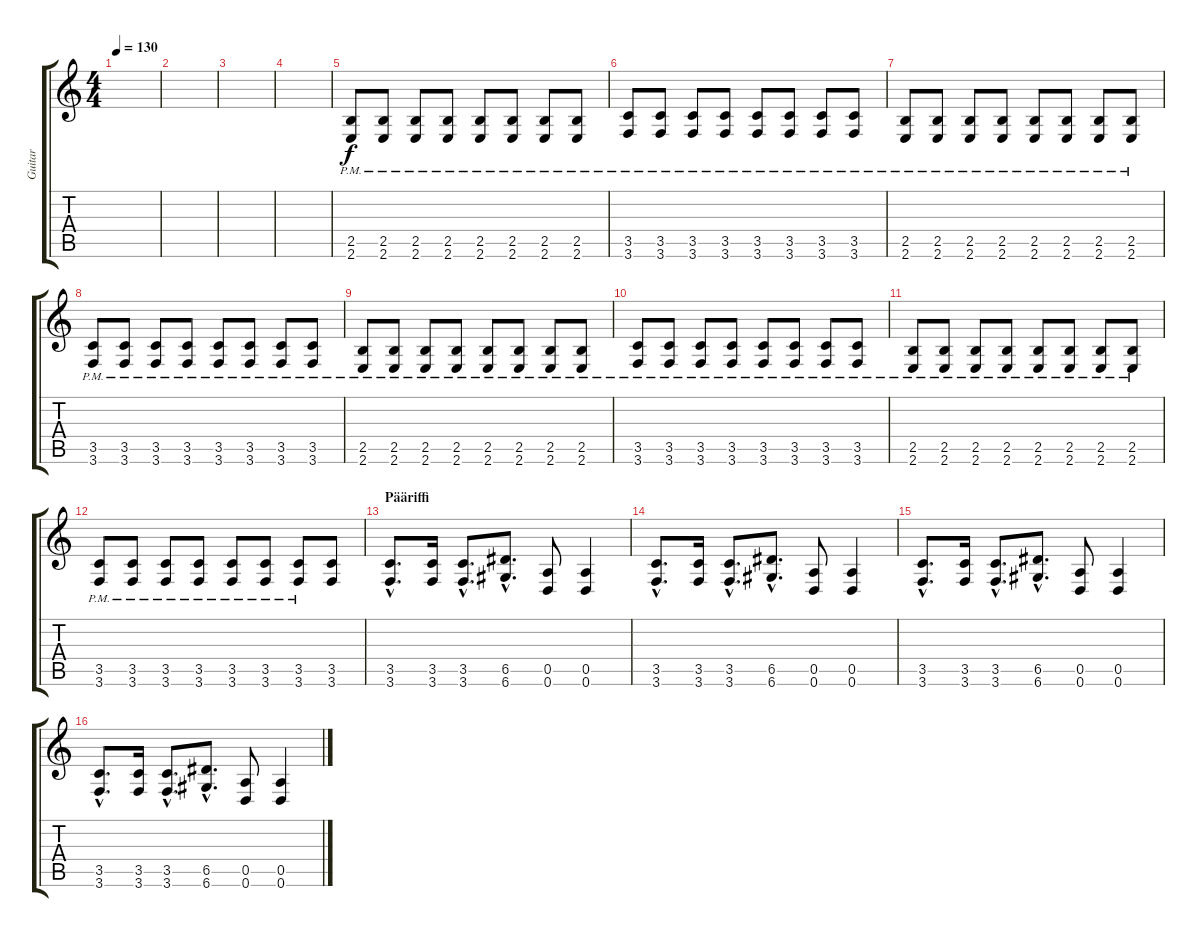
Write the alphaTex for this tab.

\track ("Guitar" "Guitar") {instrument distortionguitar}
\staff {score tabs}
\tuning (E4 B3 G3 D3 A2 D2) {hide}
\ts (4 4)
\tempo 130
\clef g2
\ks c
|
|
|
|
(2.5{pm} 2.6{pm}).8 (2.5{pm} 2.6{pm}).8 (2.5{pm} 2.6{pm}).8 (2.5{pm} 2.6{pm}).8 (2.5{pm} 2.6{pm}).8 (2.5{pm} 2.6{pm}).8 (2.5{pm} 2.6{pm}).8 (2.5{pm} 2.6{pm}).8 |
(3.5{pm} 3.6{pm}).8 (3.5{pm} 3.6{pm}).8 (3.5{pm} 3.6{pm}).8 (3.5{pm} 3.6{pm}).8 (3.5{pm} 3.6{pm}).8 (3.5{pm} 3.6{pm}).8 (3.5{pm} 3.6{pm}).8 (3.5{pm} 3.6{pm}).8 |
(2.5{pm} 2.6{pm}).8 (2.5{pm} 2.6{pm}).8 (2.5{pm} 2.6{pm}).8 (2.5{pm} 2.6{pm}).8 (2.5{pm} 2.6{pm}).8 (2.5{pm} 2.6{pm}).8 (2.5{pm} 2.6{pm}).8 (2.5{pm} 2.6{pm}).8 |
(3.5{pm} 3.6{pm}).8 (3.5{pm} 3.6{pm}).8 (3.5{pm} 3.6{pm}).8 (3.5{pm} 3.6{pm}).8 (3.5{pm} 3.6{pm}).8 (3.5{pm} 3.6{pm}).8 (3.5{pm} 3.6{pm}).8 (3.5{pm} 3.6{pm}).8 |
(2.5{pm} 2.6{pm}).8 (2.5{pm} 2.6{pm}).8 (2.5{pm} 2.6{pm}).8 (2.5{pm} 2.6{pm}).8 (2.5{pm} 2.6{pm}).8 (2.5{pm} 2.6{pm}).8 (2.5{pm} 2.6{pm}).8 (2.5{pm} 2.6{pm}).8 |
(3.5{pm} 3.6{pm}).8 (3.5{pm} 3.6{pm}).8 (3.5{pm} 3.6{pm}).8 (3.5{pm} 3.6{pm}).8 (3.5{pm} 3.6{pm}).8 (3.5{pm} 3.6{pm}).8 (3.5{pm} 3.6{pm}).8 (3.5{pm} 3.6{pm}).8 |
(2.5{pm} 2.6{pm}).8 (2.5{pm} 2.6{pm}).8 (2.5{pm} 2.6{pm}).8 (2.5{pm} 2.6{pm}).8 (2.5{pm} 2.6{pm}).8 (2.5{pm} 2.6{pm}).8 (2.5{pm} 2.6{pm}).8 (2.5{pm} 2.6{pm}).8 |
(3.5{pm} 3.6{pm}).8 (3.5{pm} 3.6{pm}).8 (3.5{pm} 3.6{pm}).8 (3.5{pm} 3.6{pm}).8 (3.5{pm} 3.6{pm}).8 (3.5{pm} 3.6{pm}).8 (3.5{pm} 3.6{pm}).8 (3.5 3.6).8 |
\section ("" "Pääriffi")
(3.5{hac} 3.6{hac}).8{d} (3.5 3.6).16 (3.5{hac} 3.6{hac}).8{d} (6.5{hac} 6.6{hac}).8{d} (0.5 0.6).8 (0.5 0.6).4 |
(3.5{hac} 3.6{hac}).8{d} (3.5 3.6).16 (3.5{hac} 3.6{hac}).8{d} (6.5{hac} 6.6{hac}).8{d} (0.5 0.6).8 (0.5 0.6).4 |
(3.5{hac} 3.6{hac}).8{d} (3.5 3.6).16 (3.5{hac} 3.6{hac}).8{d} (6.5{hac} 6.6{hac}).8{d} (0.5 0.6).8 (0.5 0.6).4 |
(3.5{hac} 3.6{hac}).8{d} (3.5 3.6).16 (3.5{hac} 3.6{hac}).8{d} (6.5{hac} 6.6{hac}).8{d} (0.5 0.6).8 (0.5 0.6).4
